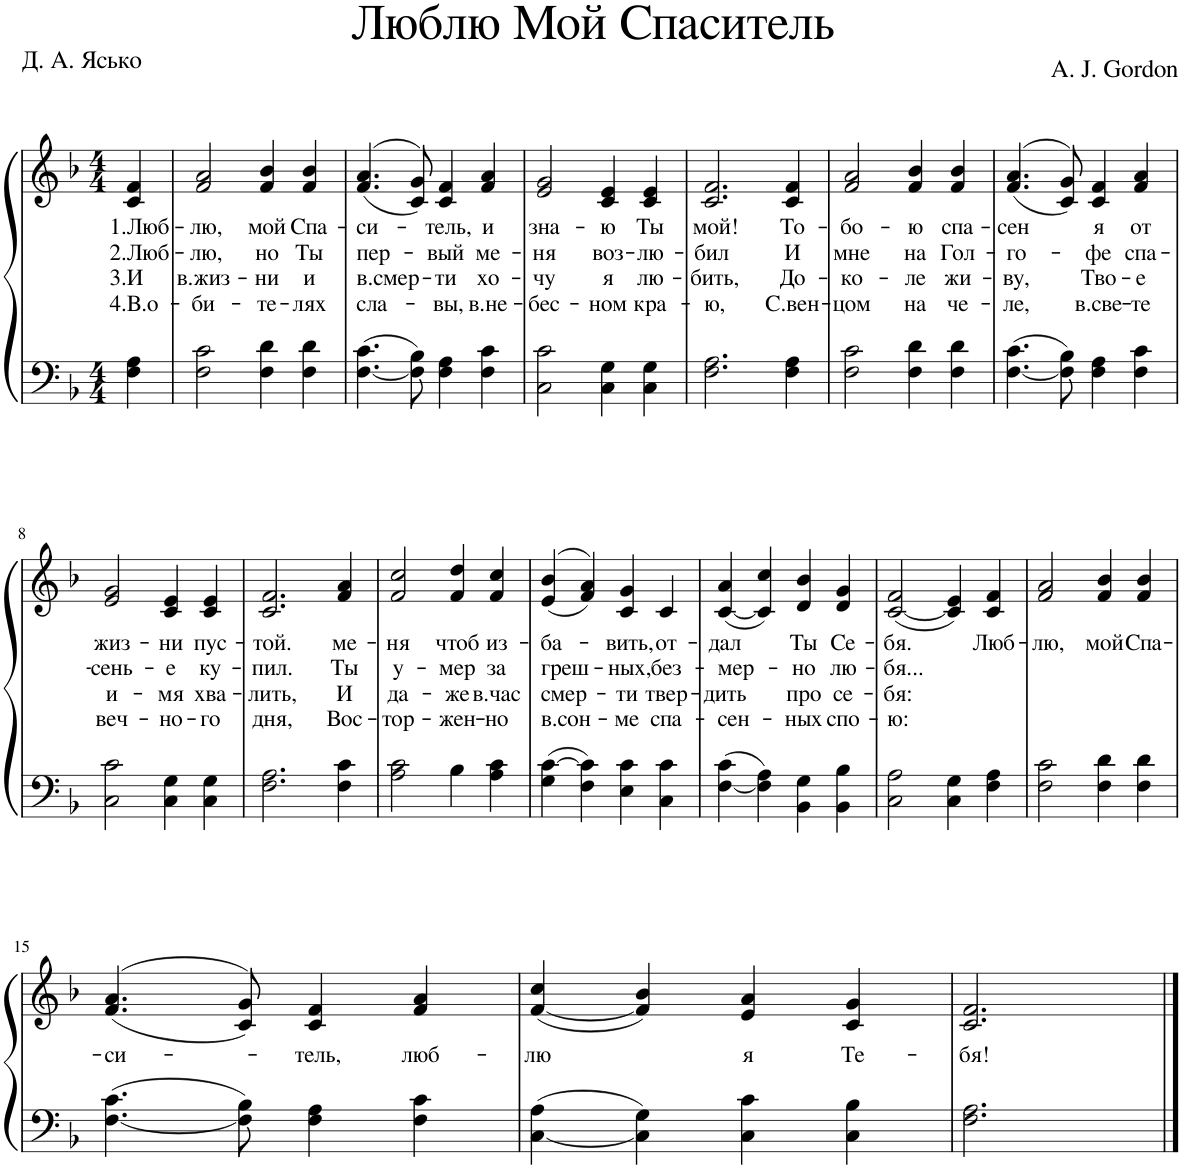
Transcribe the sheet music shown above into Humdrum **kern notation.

**kern	**kern	**text	**text	**text	**text
*part1	*part1	*part1	*part1	*part1	*part1
*staff2	*staff1	*staff1	*staff1	*staff1	*staff1
*I"Piano	*	*	*	*	*
*I'Pno.	*	*	*	*	*
*clefF4	*clefG2	*	*	*	*
*k[b-]	*k[b-]	*	*	*	*
*M4/4	*M4/4	*	*	*	*
=1	=1	=1	=1	=1	=1
!	!	!LO:LY:b	!LO:LY:b	!LO:LY:b	!LO:LY:b
4F\ 4A\	4c/ 4f/	1.Люб-	2.Люб-	3.И	4.В.о-
=2	=2	=2	=2	=2	=2
!	!	!LO:LY:b	!LO:LY:b	!LO:LY:b	!LO:LY:b
2F\ 2c\	2f/ 2a/	-лю,	-лю,	в.жиз-	-би-
!	!	!LO:LY:b	!LO:LY:b	!LO:LY:b	!LO:LY:b
4F\ 4d\	4f/ 4b-/	мой	но	-ни	-те-
!	!	!LO:LY:b	!LO:LY:b	!LO:LY:b	!LO:LY:b
4F\ 4d\	4f/ 4b-/	Спа-	Ты	и	-лях
=3	=3	=3	=3	=3	=3
!	!	!LO:LY:b	!LO:LY:b	!LO:LY:b	!LO:LY:b
[4.F\ 4.c\	(>(4.f/ 4.a/	-си-	пер-	в.смер-	сла-
8F\] 8B-\	8c/ 8g/))	.	.	.	.
!	!	!LO:LY:b	!LO:LY:b	!LO:LY:b	!LO:LY:b
4F\ 4A\	4c/ 4f/	-тель,	-вый	-ти	-вы,
!	!	!LO:LY:b	!LO:LY:b	!LO:LY:b	!LO:LY:b
4F\ 4c\	4f/ 4a/	и	ме-	хо-	в.не-
=4	=4	=4	=4	=4	=4
!	!	!LO:LY:b	!LO:LY:b	!LO:LY:b	!LO:LY:b
2C\ 2c\	2e/ 2g/	зна-	-ня	-чу	-бес-
!	!	!LO:LY:b	!LO:LY:b	!LO:LY:b	!LO:LY:b
4C\ 4G\	4c/ 4e/	-ю	воз-	я	-ном
!	!	!LO:LY:b	!LO:LY:b	!LO:LY:b	!LO:LY:b
4C\ 4G\	4c/ 4e/	Ты	-лю-	лю-	кра-
=5	=5	=5	=5	=5	=5
!	!	!LO:LY:b	!LO:LY:b	!LO:LY:b	!LO:LY:b
2.F\ 2.A\	2.c/ 2.f/	мой!	-бил	-бить,	-ю,
!	!	!LO:LY:b	!LO:LY:b	!LO:LY:b	!LO:LY:b
4F\ 4A\	4c/ 4f/	То-	И	До-	С.вен-
=6	=6	=6	=6	=6	=6
!	!	!LO:LY:b	!LO:LY:b	!LO:LY:b	!LO:LY:b
2F\ 2c\	2f/ 2a/	-бо-	мне	-ко-	-цом
!	!	!LO:LY:b	!LO:LY:b	!LO:LY:b	!LO:LY:b
4F\ 4d\	4f/ 4b-/	-ю	на	-ле	на
!	!	!LO:LY:b	!LO:LY:b	!LO:LY:b	!LO:LY:b
4F\ 4d\	4f/ 4b-/	спа-	Гол-	жи-	че-
=7	=7	=7	=7	=7	=7
!	!	!LO:LY:b	!LO:LY:b	!LO:LY:b	!LO:LY:b
[4.F\ 4.c\	(>(4.f/ 4.a/	-сен	-го-	-ву,	-ле,
8F\] 8B-\	8c/ 8g/))	.	.	.	.
!	!	!LO:LY:b	!LO:LY:b	!LO:LY:b	!LO:LY:b
4F\ 4A\	4c/ 4f/	я	-фе	Тво-	в.све-
!	!	!LO:LY:b	!LO:LY:b	!LO:LY:b	!LO:LY:b
4F\ 4c\	4f/ 4a/	от	спа-	-е	-те
!!LO:LB:g=z
=8	=8	=8	=8	=8	=8
!	!	!LO:LY:b	!LO:LY:b	!LO:LY:b	!LO:LY:b
2C\ 2c\	2e/ 2g/	жиз-	-сень-	и-	веч-
!	!	!LO:LY:b	!LO:LY:b	!LO:LY:b	!LO:LY:b
4C\ 4G\	4c/ 4e/	-ни	-е	-мя	-но-
!	!	!LO:LY:b	!LO:LY:b	!LO:LY:b	!LO:LY:b
4C\ 4G\	4c/ 4e/	пус-	ку-	хва-	-го
=9	=9	=9	=9	=9	=9
!	!	!LO:LY:b	!LO:LY:b	!LO:LY:b	!LO:LY:b
2.F\ 2.A\	2.c/ 2.f/	-той.	-пил.	-лить,	дня,
!	!	!LO:LY:b	!LO:LY:b	!LO:LY:b	!LO:LY:b
4F\ 4c\	4f/ 4a/	ме-	Ты	И	Вос-
=10	=10	=10	=10	=10	=10
!	!	!LO:LY:b	!LO:LY:b	!LO:LY:b	!LO:LY:b
2A\ 2c\	2f/ 2cc/	-ня	у-	да-	-тор-
!	!	!LO:LY:b	!LO:LY:b	!LO:LY:b	!LO:LY:b
4B-\	4f/ 4dd/	чтоб	-мер	-же	-жен-
!	!	!LO:LY:b	!LO:LY:b	!LO:LY:b	!LO:LY:b
4A\ 4c\	4f/ 4cc/	из-	за	в.час	-но
=11	=11	=11	=11	=11	=11
!	!	!LO:LY:b	!LO:LY:b	!LO:LY:b	!LO:LY:b
4G\ [4c\	(>(4e/ 4b-/	-ба-	греш-	смер-	в.сон-
4F\ 4c\]	4f/ 4a/))	.	.	.	.
!	!	!LO:LY:b	!LO:LY:b	!LO:LY:b	!LO:LY:b
4E\ 4c\	4c/ 4g/	-вить,	-ных,	-ти	-ме
!	!	!LO:LY:b	!LO:LY:b	!LO:LY:b	!LO:LY:b
4C\ 4c\	4c/	от-	без-	твер-	спа-
=12	=12	=12	=12	=12	=12
!	!	!LO:LY:b	!LO:LY:b	!LO:LY:b	!LO:LY:b
[4F\ 4c\	([4c/ 4a/	-дал	-мер-	-дить	-сен-
4F\] 4A\	4c/] 4cc/)	.	.	.	.
!	!	!LO:LY:b	!LO:LY:b	!LO:LY:b	!LO:LY:b
4BB-\ 4G\	4d/ 4b-/	Ты	-но	про	-ных
!	!	!LO:LY:b	!LO:LY:b	!LO:LY:b	!LO:LY:b
4BB-\ 4B-\	4d/ 4g/	Се-	лю-	се-	спо-
=13	=13	=13	=13	=13	=13
!	!	!LO:LY:b	!LO:LY:b	!LO:LY:b	!LO:LY:b
2C\ 2A\	([2c/ 2f/	-бя.	-бя...	-бя:	-ю:
4C\ 4G\	4c/] 4e/)	.	.	.	.
!	!	!LO:LY:b	!	!	!
4F\ 4A\	4c/ 4f/	Люб-	.	.	.
=14	=14	=14	=14	=14	=14
!	!	!LO:LY:b	!	!	!
2F\ 2c\	2f/ 2a/	-лю,	.	.	.
!	!	!LO:LY:b	!	!	!
4F\ 4d\	4f/ 4b-/	мой	.	.	.
!	!	!LO:LY:b	!	!	!
4F\ 4d\	4f/ 4b-/	Спа-	.	.	.
!!LO:LB:g=z
=15	=15	=15	=15	=15	=15
!	!	!LO:LY:b	!	!	!
[4.F\ 4.c\	(>(4.f/ 4.a/	-си-	.	.	.
8F\] 8B-\	8c/ 8g/))	.	.	.	.
!	!	!LO:LY:b	!	!	!
4F\ 4A\	4c/ 4f/	-тель,	.	.	.
!	!	!LO:LY:b	!	!	!
4F\ 4c\	4f/ 4a/	люб-	.	.	.
=16	=16	=16	=16	=16	=16
!	!	!LO:LY:b	!	!	!
[4C\ 4A\	([4f/ 4cc/	-лю	.	.	.
4C\] 4G\	4f/] 4b-/)	.	.	.	.
!	!	!LO:LY:b	!	!	!
4C\ 4c\	4e/ 4a/	я	.	.	.
!	!	!LO:LY:b	!	!	!
4C\ 4B-\	4c/ 4g/	Те-	.	.	.
=17	=17	=17	=17	=17	=17
!	!	!LO:LY:b	!	!	!
2.F\ 2.A\	2.c/ 2.f/	-бя!	.	.	.
==	==	==	==	==	==
*-	*-	*-	*-	*-	*-
